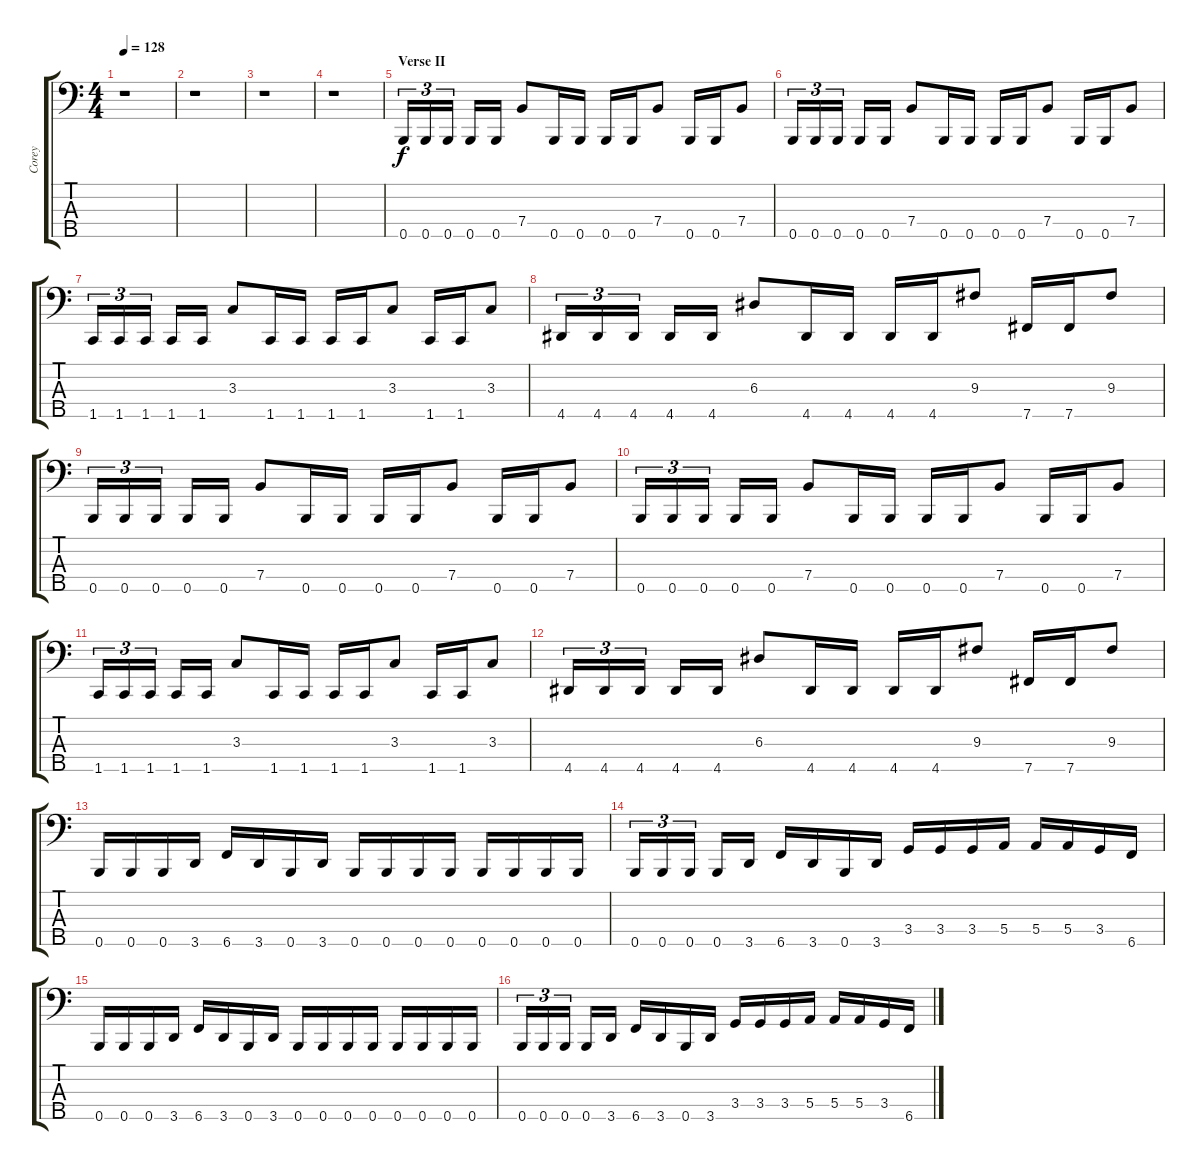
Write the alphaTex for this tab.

\track ("Corey" "Corey") {instrument electricbassfinger}
\staff {score tabs}
\tuning (G2 D2 A1 E1 B0) {hide}
\ts (4 4)
\tempo 128
\clef f4
\ks c
r.1{dy f} |
r.1 |
r.1 |
r.1 |
\section ("" "Verse II")
0.5.16{tu (3 2)} 0.5.16{tu (3 2)} 0.5.16{tu (3 2)} 0.5.16 0.5.16 7.4.8 0.5.16 0.5.16 0.5.16 0.5.16 7.4.8 0.5.16 0.5.16 7.4.8 |
0.5.16{tu (3 2)} 0.5.16{tu (3 2)} 0.5.16{tu (3 2)} 0.5.16 0.5.16 7.4.8 0.5.16 0.5.16 0.5.16 0.5.16 7.4.8 0.5.16 0.5.16 7.4.8 |
1.5.16{tu (3 2)} 1.5.16{tu (3 2)} 1.5.16{tu (3 2)} 1.5.16 1.5.16 3.3.8 1.5.16 1.5.16 1.5.16 1.5.16 3.3.8 1.5.16 1.5.16 3.3.8 |
4.5.16{tu (3 2)} 4.5.16{tu (3 2)} 4.5.16{tu (3 2)} 4.5.16 4.5.16 6.3.8 4.5.16 4.5.16 4.5.16 4.5.16 9.3.8 7.5.16 7.5.16 9.3.8 |
0.5.16{tu (3 2)} 0.5.16{tu (3 2)} 0.5.16{tu (3 2)} 0.5.16 0.5.16 7.4.8 0.5.16 0.5.16 0.5.16 0.5.16 7.4.8 0.5.16 0.5.16 7.4.8 |
0.5.16{tu (3 2)} 0.5.16{tu (3 2)} 0.5.16{tu (3 2)} 0.5.16 0.5.16 7.4.8 0.5.16 0.5.16 0.5.16 0.5.16 7.4.8 0.5.16 0.5.16 7.4.8 |
1.5.16{tu (3 2)} 1.5.16{tu (3 2)} 1.5.16{tu (3 2)} 1.5.16 1.5.16 3.3.8 1.5.16 1.5.16 1.5.16 1.5.16 3.3.8 1.5.16 1.5.16 3.3.8 |
4.5.16{tu (3 2)} 4.5.16{tu (3 2)} 4.5.16{tu (3 2)} 4.5.16 4.5.16 6.3.8 4.5.16 4.5.16 4.5.16 4.5.16 9.3.8 7.5.16 7.5.16 9.3.8 |
0.5.16 0.5.16 0.5.16 3.5.16 6.5.16 3.5.16 0.5.16 3.5.16 0.5.16 0.5.16 0.5.16 0.5.16 0.5.16 0.5.16 0.5.16 0.5.16 |
0.5.16{tu (3 2)} 0.5.16{tu (3 2)} 0.5.16{tu (3 2)} 0.5.16 3.5.16 6.5.16 3.5.16 0.5.16 3.5.16 3.4.16 3.4.16 3.4.16 5.4.16 5.4.16 5.4.16 3.4.16 6.5.16 |
0.5.16 0.5.16 0.5.16 3.5.16 6.5.16 3.5.16 0.5.16 3.5.16 0.5.16 0.5.16 0.5.16 0.5.16 0.5.16 0.5.16 0.5.16 0.5.16 |
0.5.16{tu (3 2)} 0.5.16{tu (3 2)} 0.5.16{tu (3 2)} 0.5.16 3.5.16 6.5.16 3.5.16 0.5.16 3.5.16 3.4.16 3.4.16 3.4.16 5.4.16 5.4.16 5.4.16 3.4.16 6.5.16
